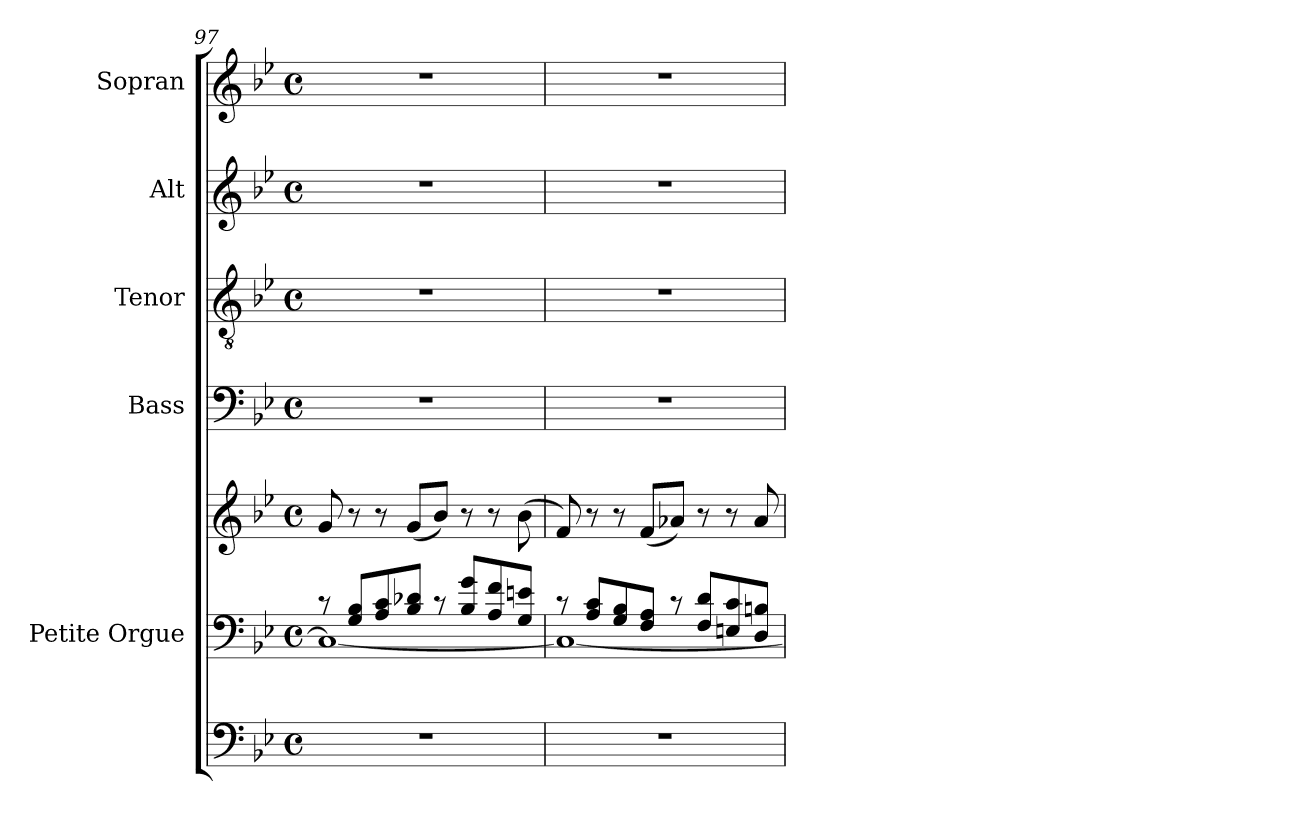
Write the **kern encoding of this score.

**kern	**kern	**kern	**kern	**kern	**kern	**kern
*part6	*part5	*part5	*part4	*part3	*part2	*part1
*staff7	*staff6	*staff5	*staff4	*staff3	*staff2	*staff1
*	*I"Petite Orgue	*	*I"Bass	*I"Tenor	*I"Alt	*I"Sopran
*	*I'Org. 1	*	*I'B.	*I'T.	*I'A.	*I'S.
*clefF4	*clefF4	*clefG2	*clefF4	*clefGv2	*clefG2	*clefG2
*k[b-e-]	*k[b-e-]	*k[b-e-]	*k[b-e-]	*k[b-e-]	*k[b-e-]	*k[b-e-]
*B-:	*B-:	*B-:	*B-:	*B-:	*B-:	*B-:
*M4/4	*M4/4	*M4/4	*M4/4	*M4/4	*M4/4	*M4/4
*met(c)	*met(c)	*met(c)	*met(c)	*met(c)	*met(c)	*met(c)
=97	=97	=97	=97	=97	=97	=97
*	*^	*	*	*	*	*
1r	8rc	1C_	8g/	1r	1r	1r	1r
.	8G/ 8B-/L	.	8r	.	.	.	.
.	8A/ 8c/	.	8r	.	.	.	.
.	8B-/ 8d-X/J	.	(<8g/L	.	.	.	.
.	8rc	.	8b-/J)	.	.	.	.
.	8B-/ 8g/L	.	8r	.	.	.	.
.	8A/ 8f/	.	8r	.	.	.	.
.	8G/ 8en/J	.	(>8b-\	.	.	.	.
=98	=98	=98	=98	=98	=98	=98	=98
1r	8rB	1C_	8f/)	1r	1r	1r	1r
.	8A/ 8c/L	.	8r	.	.	.	.
.	8G/ 8B-/	.	8r	.	.	.	.
.	8F/ 8A/J	.	(<8f/L	.	.	.	.
.	8rB	.	8a-X/J)	.	.	.	.
.	8F/ 8d/L	.	8r	.	.	.	.
.	8En/ 8c/	.	8r	.	.	.	.
.	8D/ 8Bn/J	.	8a-/	.	.	.	.
*	*v	*v	*	*	*	*	*
=	=	=	=	=	=	=
*-	*-	*-	*-	*-	*-	*-
